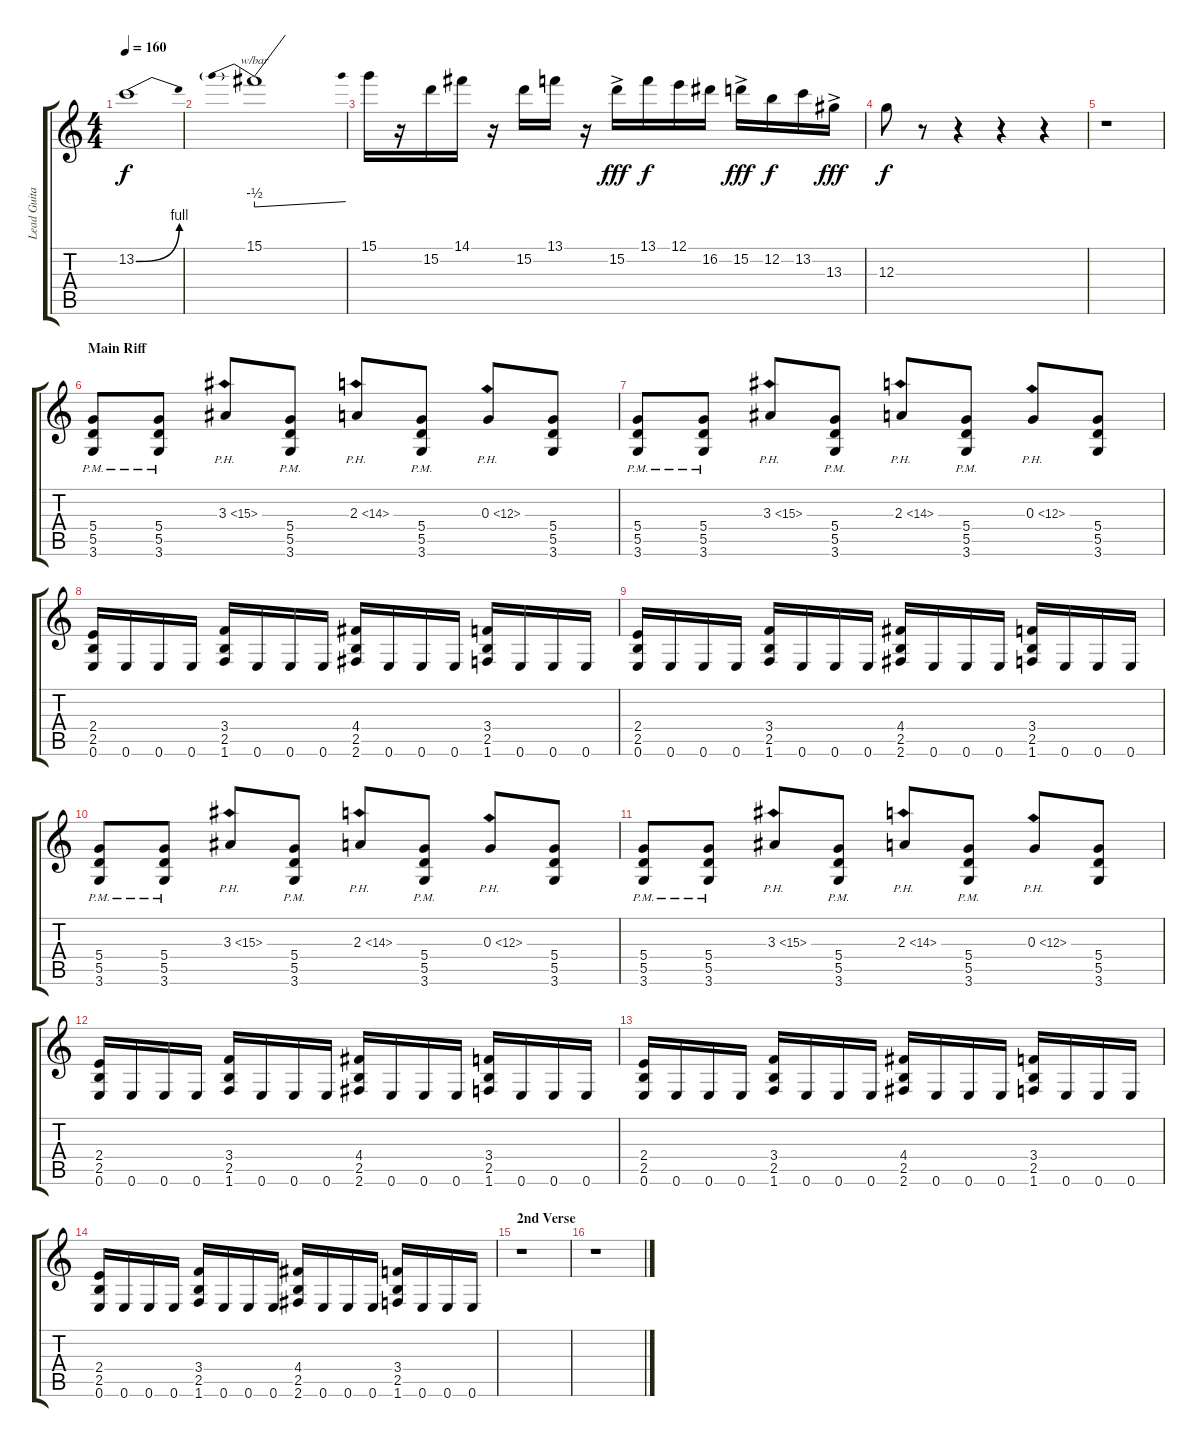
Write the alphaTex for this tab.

\track ("Lead Guitar" "Lead Guita") {instrument overdrivenguitar}
\staff {score tabs}
\tuning (E4 B3 G3 D3 A2 E2) {hide}
\ts (4 4)
\tempo 160
\clef g2
\ks c
13.2{be (bend 0 0 60 4)}.1{dy f} |
15.1.1{tbe (predivedive default 0 -2 60 0)} |
15.1.16 r.16 15.2.16 14.1.16 r.16 15.2.16 13.1.16 r.16 15.2{ac}.16{dy fff} 13.1.16{dy f} 12.1.16 16.2.16 15.2{ac}.16{dy fff} 12.2.16{dy f} 13.2.16 13.3{ac}.16{dy fff} |
12.3.8{dy f} r.8 r.4 r.4 r.4 |
r.1 |
\section ("" "Main Riff")
(5.4{pm} 5.5{pm} 3.6{pm}).8 (5.4{pm} 5.5{pm} 3.6{pm}).8 3.3{ph 12}.8 (5.4{pm} 5.5{pm} 3.6{pm}).8 2.3{ph 12}.8 (5.4{pm} 5.5{pm} 3.6{pm}).8 0.3{ph 12}.8 (5.4 5.5 3.6).8 |
(5.4{pm} 5.5{pm} 3.6{pm}).8 (5.4{pm} 5.5{pm} 3.6{pm}).8 3.3{ph 12}.8 (5.4{pm} 5.5{pm} 3.6{pm}).8 2.3{ph 12}.8 (5.4{pm} 5.5{pm} 3.6{pm}).8 0.3{ph 12}.8 (5.4 5.5 3.6).8 |
(2.4 2.5 0.6).16 0.6.16 0.6.16 0.6.16 (3.4 2.5 1.6).16 0.6.16 0.6.16 0.6.16 (4.4 2.5 2.6).16 0.6.16 0.6.16 0.6.16 (3.4 2.5 1.6).16 0.6.16 0.6.16 0.6.16 |
(2.4 2.5 0.6).16 0.6.16 0.6.16 0.6.16 (3.4 2.5 1.6).16 0.6.16 0.6.16 0.6.16 (4.4 2.5 2.6).16 0.6.16 0.6.16 0.6.16 (3.4 2.5 1.6).16 0.6.16 0.6.16 0.6.16 |
(5.4{pm} 5.5{pm} 3.6{pm}).8 (5.4{pm} 5.5{pm} 3.6{pm}).8 3.3{ph 12}.8 (5.4{pm} 5.5{pm} 3.6{pm}).8 2.3{ph 12}.8 (5.4{pm} 5.5{pm} 3.6{pm}).8 0.3{ph 12}.8 (5.4 5.5 3.6).8 |
(5.4{pm} 5.5{pm} 3.6{pm}).8 (5.4{pm} 5.5{pm} 3.6{pm}).8 3.3{ph 12}.8 (5.4{pm} 5.5{pm} 3.6{pm}).8 2.3{ph 12}.8 (5.4{pm} 5.5{pm} 3.6{pm}).8 0.3{ph 12}.8 (5.4 5.5 3.6).8 |
(2.4 2.5 0.6).16 0.6.16 0.6.16 0.6.16 (3.4 2.5 1.6).16 0.6.16 0.6.16 0.6.16 (4.4 2.5 2.6).16 0.6.16 0.6.16 0.6.16 (3.4 2.5 1.6).16 0.6.16 0.6.16 0.6.16 |
(2.4 2.5 0.6).16 0.6.16 0.6.16 0.6.16 (3.4 2.5 1.6).16 0.6.16 0.6.16 0.6.16 (4.4 2.5 2.6).16 0.6.16 0.6.16 0.6.16 (3.4 2.5 1.6).16 0.6.16 0.6.16 0.6.16 |
(2.4 2.5 0.6).16 0.6.16 0.6.16 0.6.16 (3.4 2.5 1.6).16 0.6.16 0.6.16 0.6.16 (4.4 2.5 2.6).16 0.6.16 0.6.16 0.6.16 (3.4 2.5 1.6).16 0.6.16 0.6.16 0.6.16 |
\section ("" "2nd Verse")
r.1 |
r.1
